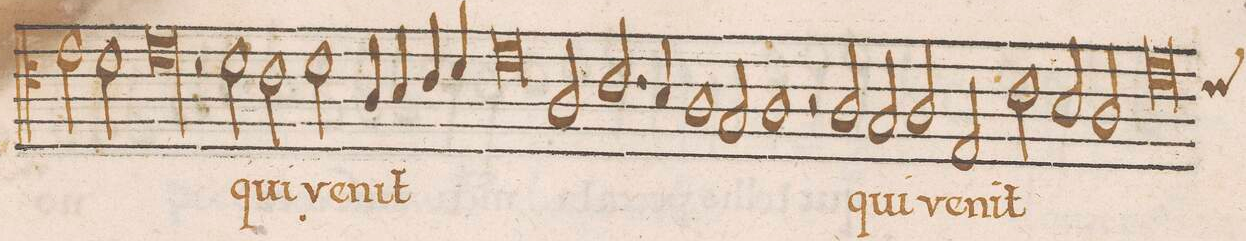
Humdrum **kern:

**kern	**text
*I"CANTVS	*
*clefC4	*
*k[]	*
*met(C|)	*
*M2/1	*
2e\	.
2d\	.
=109-	=109-
00e	.
=110-	=110-
=111-	=111-
2r	.
2d\	.
2c\	qui
2d\	ve-
=112-	=112-
4A/	-nit
4B/	.
4c/	.
4d/	.
0e	.
=113-	=113-
2A/	.
2.c/	.
=114-	=114-
4B/	.
1A	.
2G/	.
=115-	=115-
1A	.
2r	.
2A/	.
=116-	=116-
2G/	qui
2A/	ve-
2E/	-nit
2c\	.
=117-	=117-
2B/	.
2A/	.
0e	.
=118-	=118-
*custos:d	*
*-	*-
